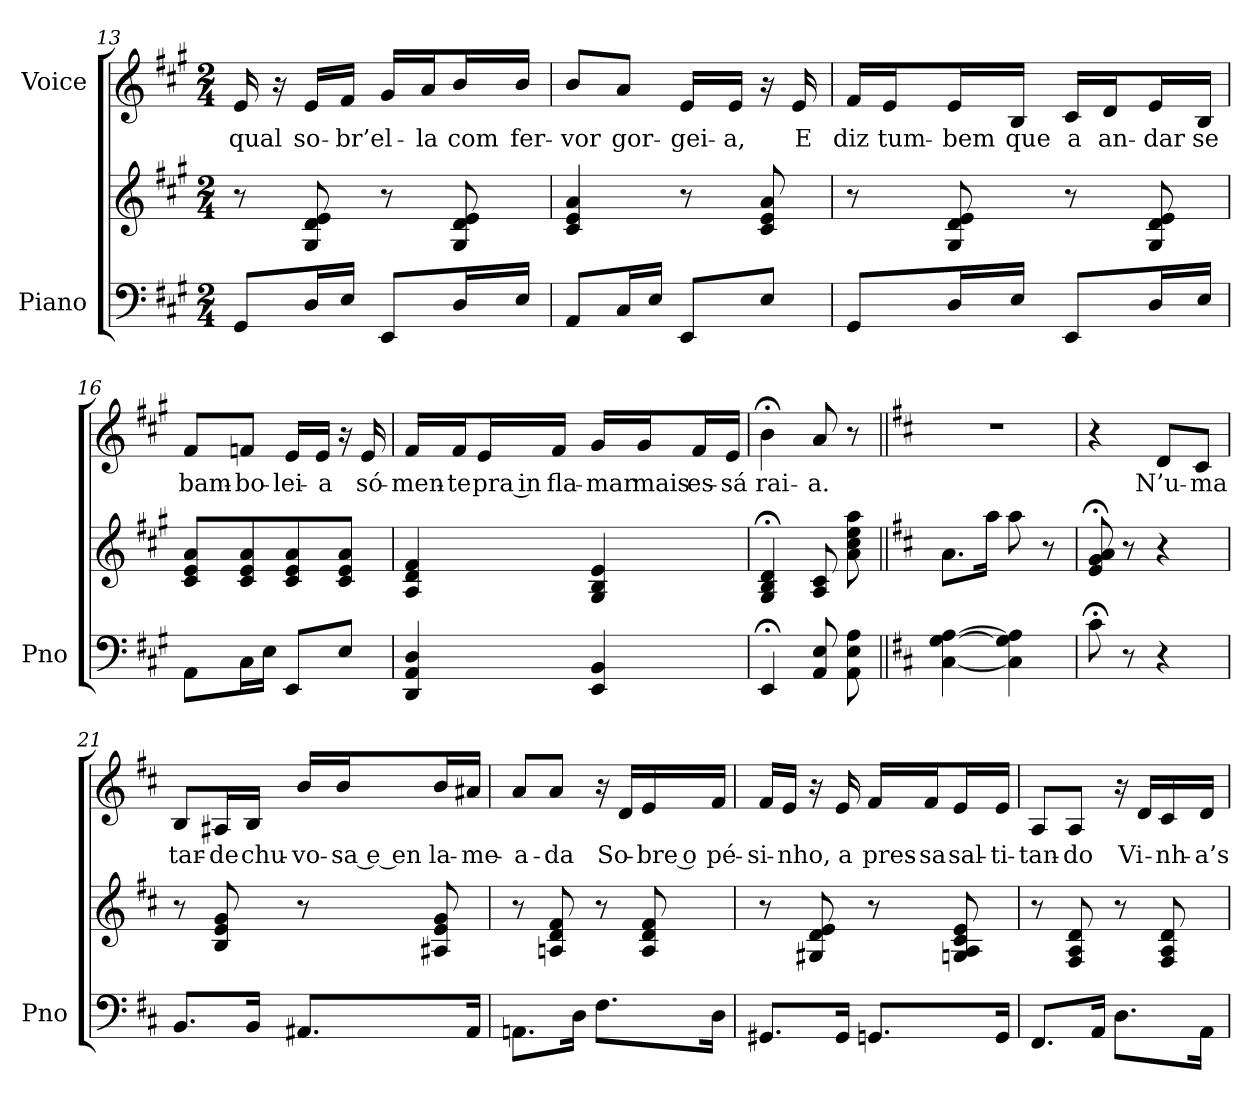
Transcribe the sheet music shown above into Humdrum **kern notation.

**kern	**kern	**kern	**text
*part2	*part2	*part1	*part1
*staff3	*staff2	*staff1	*staff1
*I"Piano	*	*I"Voice	*
*I'Pno	*	*	*
*clefF4	*clefG2	*clefG2	*
*k[f#c#g#]	*k[f#c#g#]	*k[f#c#g#]	*
*M2/4	*M2/4	*M2/4	*
=13	=13	=13	=13
8GG#/L	8r	16e/	qual
.	.	16r	.
16D/L	8G#/ 8d/ 8e/	16e/LL	so-
16E/JJ	.	16f#/JJ	-br’el-
8EE/L	8r	16g#/LL	.
.	.	16a/J	-la
16D/L	8G#/ 8d/ 8e/	16b/L	com
16E/JJ	.	16b/JJ	fer-
=14	=14	=14	=14
8AA/L	4c#/ 4e/ 4a/	8b/L	-vor
16C#/L	.	8a/J	gor-
16E/JJ	.	.	.
8EE/L	8r	16e/LL	-gei-
.	.	16e/JJ	-a,
8E/J	8c#/ 8e/ 8a/	16r	.
.	.	16e/	E
=15	=15	=15	=15
8GG#/L	8r	16f#/LL	diz
.	.	16e/J	tum-
16D/L	8G#/ 8d/ 8e/	16e/L	-bem
16E/JJ	.	16B/JJ	que
8EE/L	8r	16c#/LL	a
.	.	16d/J	an-
16D/L	8G#/ 8d/ 8e/	16e/L	-dar
16E/JJ	.	16B/JJ	se
=16	=16	=16	=16
8AA\L	8c#/ 8e/ 8a/L	8f#/L	bam-
16C#\L	8c#/ 8e/ 8a/	8fn/J	-bo-
16E\JJ	.	.	.
8EE/L	8c#/ 8e/ 8a/	16e/LL	-lei-
.	.	16e/JJ	-a
8E/J	8c#/ 8e/ 8a/J	16r	.
.	.	16e/	só-
=17	=17	=17	=17
4DD/ 4AA/ 4D/	4A/ 4d/ 4f#/	16f#/LL	-men-
.	.	16f#/J	-te
.	.	16e/L	pra in
.	.	16f#/JJ	-fla-
4EE/ 4BB/	4G#/ 4B/ 4e/	16g#/LL	-mar
.	.	16g#/J	mais
.	.	16f#/L	es-
.	.	16e/JJ	-sá
=18	=18	=18	=18
4EE;/	4G#/;< 4B/;< 4d/;<	4b;<\	rai-
8AA/ 8E/	8A/ 8c#/	8a/	-a.
8AA\ 8E\ 8A\	8a\ 8cc#\ 8ee\ 8aa\	8r	.
=19||	=19||	=19||	=19||
*k[f#c#]	*k[f#c#]	*k[f#c#]	*
[4C#\ [4G\ [4A\	8.a\L	2r	.
.	16aa\Jk	.	.
4C#\] 4G\] 4A\]	8aa\	.	.
.	8r	.	.
=20	=20	=20	=20
8c#;<\	8e/;< 8g/;< 8a/;<	4r	.
8r	8r	.	.
4r	4r	8d/L	N’u-
.	.	8c#/J	-ma
=21	=21	=21	=21
8.BB/L	8r	8B/L	tar-
.	8B/ 8e/ 8g/	16A#X/L	-de
16BB/Jk	.	16B/JJ	chu-
8.AA#X/L	8r	16b/LL	-vo-
.	.	16b/J	sa e en
.	8A#X/ 8e/ 8g/	16b/L	-la-
16AA#/Jk	.	16a#X/JJ	-me-
=22	=22	=22	=22
8.AAn\L	8r	8a/L	-a-
.	8An/ 8d/ 8f#/	8a/J	-da
16D\Jk	.	.	.
8.F#\L	8r	16r	.
.	.	16d/LL	So-
.	8A/ 8d/ 8f#/	16e/	bre o
16D\Jk	.	16f#/JJ	pé-
=23	=23	=23	=23
8.GG#X/L	8r	16f#/LL	-si-
.	.	16e/JJ	-nho,
.	8G#X/ 8d/ 8e/	16r	.
16GG#/Jk	.	16e/	a
8.GGn/L	8r	16f#/LL	pres-
.	.	16f#/J	-sa
.	8Gn/ 8A/ 8c#/ 8e/	16e/L	sal-
16GG/Jk	.	16e/JJ	-ti-
=24	=24	=24	=24
8.FF#/L	8r	8A/L	-tan-
.	8F#/ 8A/ 8d/	8A/J	-do
16AA/Jk	.	.	.
8.D\L	8r	16r	.
.	.	16d/LL	Vi-
.	8F#/ 8A/ 8d/	16c#/	-nh-
16AA\Jk	.	16d/JJ	-a’s
=	=	=	=
*-	*-	*-	*-
